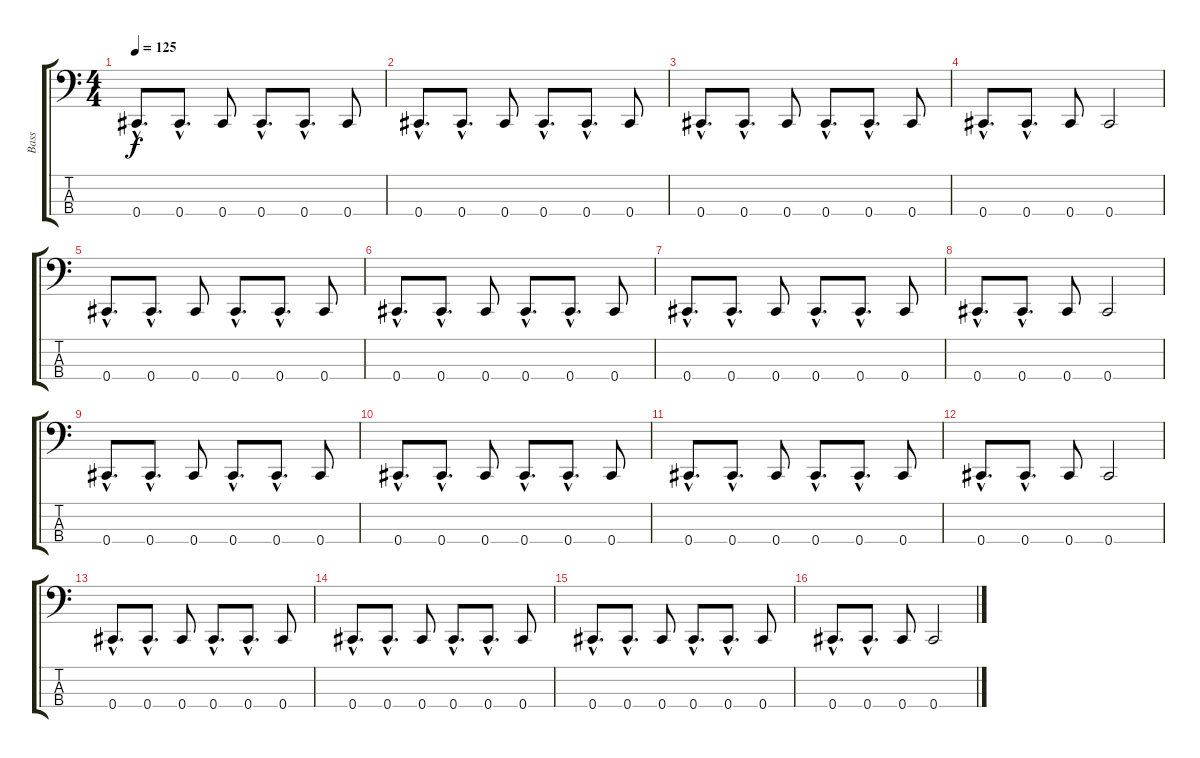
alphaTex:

\track ("Bass" "Bass") {instrument electricbassfinger}
\staff {score tabs}
\tuning (Gb2 Db2 Ab1 Db1) {hide}
\ts (4 4)
\tempo 125
\clef f4
\ks c
0.4{hac}.8{d dy f} 0.4{hac}.8{d} 0.4.8 0.4{hac}.8{d} 0.4{hac}.8{d} 0.4.8 |
0.4{hac}.8{d} 0.4{hac}.8{d} 0.4.8 0.4{hac}.8{d} 0.4{hac}.8{d} 0.4.8 |
0.4{hac}.8{d} 0.4{hac}.8{d} 0.4.8 0.4{hac}.8{d} 0.4{hac}.8{d} 0.4.8 |
0.4{hac}.8{d} 0.4{hac}.8{d} 0.4.8 0.4.2 |
0.4{hac}.8{d} 0.4{hac}.8{d} 0.4.8 0.4{hac}.8{d} 0.4{hac}.8{d} 0.4.8 |
0.4{hac}.8{d} 0.4{hac}.8{d} 0.4.8 0.4{hac}.8{d} 0.4{hac}.8{d} 0.4.8 |
0.4{hac}.8{d} 0.4{hac}.8{d} 0.4.8 0.4{hac}.8{d} 0.4{hac}.8{d} 0.4.8 |
0.4{hac}.8{d} 0.4{hac}.8{d} 0.4.8 0.4.2 |
0.4{hac}.8{d} 0.4{hac}.8{d} 0.4.8 0.4{hac}.8{d} 0.4{hac}.8{d} 0.4.8 |
0.4{hac}.8{d} 0.4{hac}.8{d} 0.4.8 0.4{hac}.8{d} 0.4{hac}.8{d} 0.4.8 |
0.4{hac}.8{d} 0.4{hac}.8{d} 0.4.8 0.4{hac}.8{d} 0.4{hac}.8{d} 0.4.8 |
0.4{hac}.8{d} 0.4{hac}.8{d} 0.4.8 0.4.2 |
0.4{hac}.8{d} 0.4{hac}.8{d} 0.4.8 0.4{hac}.8{d} 0.4{hac}.8{d} 0.4.8 |
0.4{hac}.8{d} 0.4{hac}.8{d} 0.4.8 0.4{hac}.8{d} 0.4{hac}.8{d} 0.4.8 |
0.4{hac}.8{d} 0.4{hac}.8{d} 0.4.8 0.4{hac}.8{d} 0.4{hac}.8{d} 0.4.8 |
0.4{hac}.8{d} 0.4{hac}.8{d} 0.4.8 0.4.2
